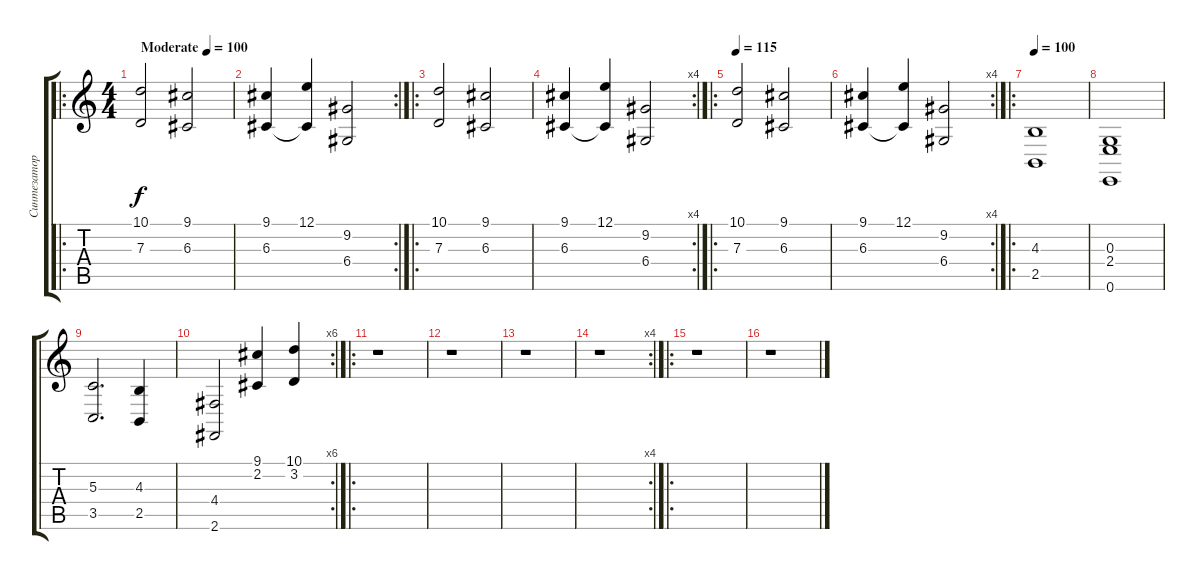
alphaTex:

\track ("Синтезатор 2 (Стиан Аарстад)" "Синтезатор") {instrument choiraahs}
\staff {score tabs}
\tuning (E4 B3 G3 D3 A2 E2) {hide}
\ro
\ts (4 4)
\tempo (100 "Moderate")
\clef g2
\ks c
(10.1 7.3).2{dy f instrument choiraahs} (9.1 6.3).2 |
\rc 2
(9.1 6.3).4 (12.1 6.3{t}).4 (9.2 6.4).2 |
\ro
(10.1 7.3).2 (9.1 6.3).2 |
\rc 4
(9.1 6.3).4 (12.1 6.3{t}).4 (9.2 6.4).2 |
\ro
\tempo 115
(10.1 7.3).2 (9.1 6.3).2 |
\rc 4
(9.1 6.3).4 (12.1 6.3{t}).4 (9.2 6.4).2 |
\ro
\tempo 100
(4.3 2.5).1 |
(0.3 2.4 0.6).1 |
(5.3 3.5).2{d} (4.3 2.5).4 |
\rc 6
(4.4 2.6).2 (9.1 2.2).4 (10.1 3.2).4 |
\ro
r.1 |
r.1 |
r.1 |
\rc 4
r.1 |
\ro
r.1 |
r.1
